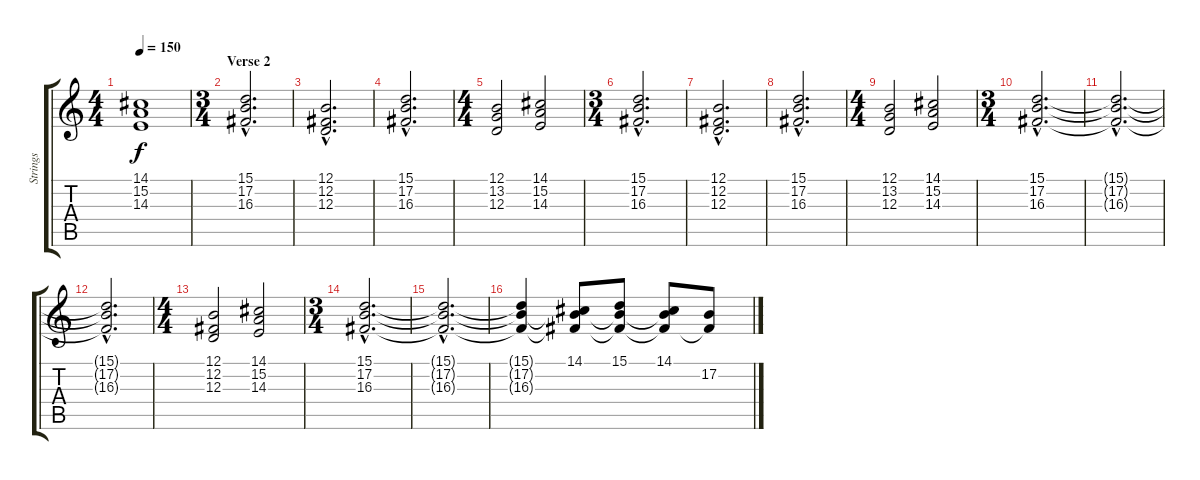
\track ("Strings" "Strings") {instrument stringensemble1}
\staff {score tabs}
\tuning (B3 Gb3 D3 A2 E2 B1) {hide}
\ts (4 4)
\tempo 150
\clef g2
\ks c
(14.1 15.2 14.3).1{dy f} |
\ts (3 4)
\section ("" "Verse 2")
(15.1{hac} 17.2{hac} 16.3{hac}).2{d} |
(12.1{hac} 12.2{hac} 12.3{hac}).2{d} |
(15.1{hac} 17.2{hac} 16.3{hac}).2{d} |
\ts (4 4)
(12.1 13.2 12.3).2 (14.1 15.2 14.3).2 |
\ts (3 4)
(15.1{hac} 17.2{hac} 16.3{hac}).2{d} |
(12.1{hac} 12.2{hac} 12.3{hac}).2{d} |
(15.1{hac} 17.2{hac} 16.3{hac}).2{d} |
\ts (4 4)
(12.1 13.2 12.3).2 (14.1 15.2 14.3).2 |
\ts (3 4)
(15.1{hac} 17.2{hac} 16.3{hac}).2{d} |
(15.1{hac t} 17.2{hac t} 16.3{hac t}).2{d} |
(15.1{hac t} 17.2{hac t} 16.3{hac t}).2{d} |
\ts (4 4)
(12.1 12.2 12.3).2 (14.1 15.2 14.3).2 |
\ts (3 4)
(15.1{hac} 17.2{hac} 16.3{hac}).2{d} |
(15.1{hac t} 17.2{hac t} 16.3{hac t}).2{d} |
(15.1{t} 17.2{t} 16.3{t}).4 (14.1 17.2{t} 16.3{t}).8 (15.1 17.2{t} 16.3{t}).8 (14.1 17.2{t} 16.3{t}).8 (17.2 16.3{t}).8
